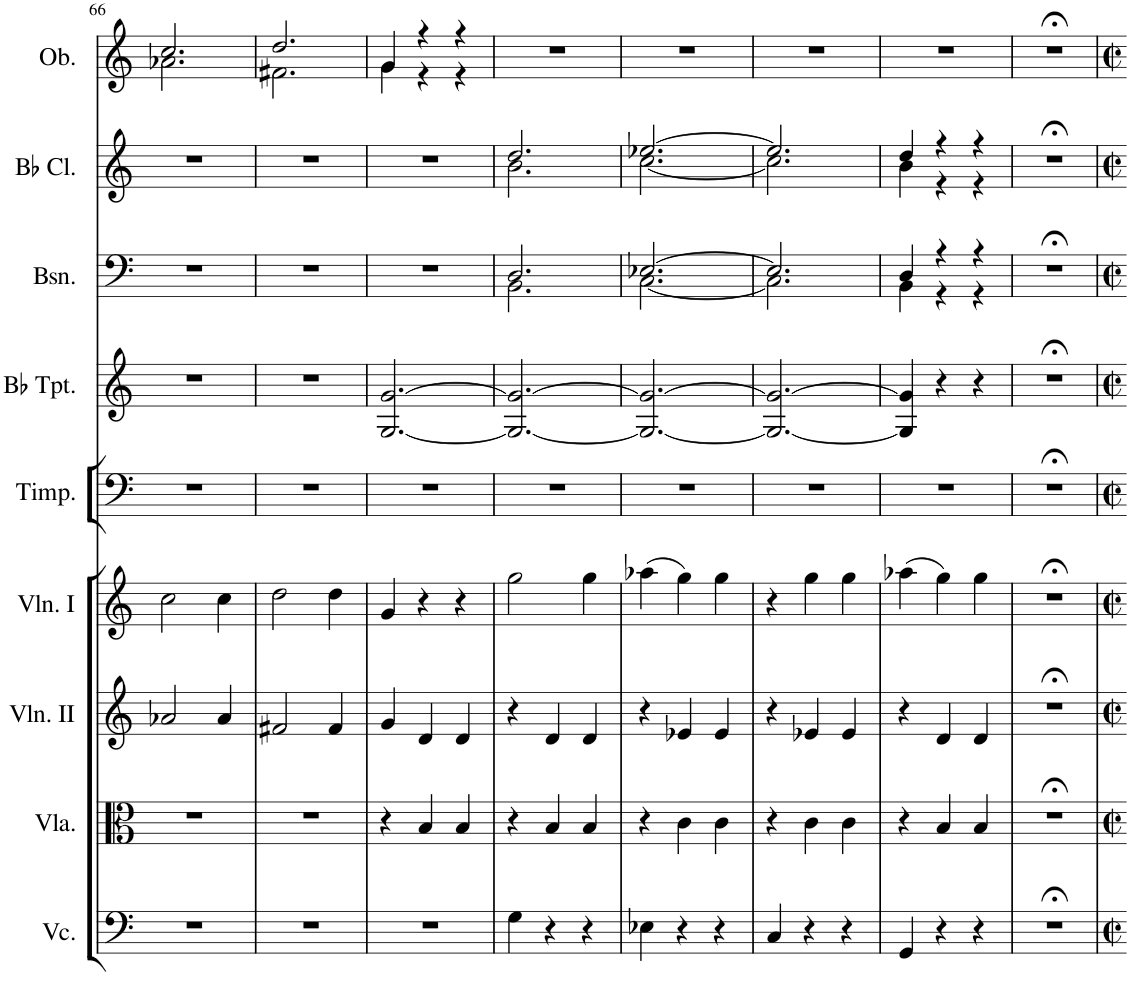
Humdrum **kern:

**kern	**kern	**kern	**kern	**kern	**kern	**kern	**kern	**kern
*part9	*part8	*part7	*part6	*part5	*part4	*part3	*part2	*part1
*staff9	*staff8	*staff7	*staff6	*staff5	*staff4	*staff3	*staff2	*staff1
*I"Violoncellos	*I"Violas	*I"Violins II	*I"Violins I	*I"Timpani	*I"Trumpets in Bb	*I"Bassoons	*I"Clarinets in Bb	*I"Oboes
*I'Vc.	*I'Vla.	*I'Vln. II	*I'Vln. I	*I'Timp.	*	*I'Bsn.	*	*I'Ob.
!!LO:PB:g=z
*clefF4	*clefC3	*clefG2	*clefG2	*clefF4	*clefG2	*clefF4	*clefG2	*clefG2
*	*	*	*	*	*ITrd1c2	*	*ITrd1c2	*
*k[]	*k[]	*k[]	*k[]	*k[]	*k[]	*k[]	*k[]	*k[]
*M3/4	*M3/4	*M3/4	*M3/4	*M3/4	*M3/4	*M3/4	*M3/4	*M3/4
=66	=66	=66	=66	=66	=66	=66	=66	=66
*	*	*	*	*	*	*	*	*^
2.r	2.r	2a-X/	2cc\	2.r	2.r	2.r	2.r	2.cc/	2.a-X\
.	.	4a-/	4cc\	.	.	.	.	.	.
=67	=67	=67	=67	=67	=67	=67	=67	=67	=67
2.r	2.r	2f#X/	2dd\	2.r	2.r	2.r	2.r	2.dd/	2.f#X\
.	.	4f#/	4dd\	.	.	.	.	.	.
=68	=68	=68	=68	=68	=68	=68	=68	=68	=68
2.r	4r	4g/	4g/	2.r	[2.G/ [2.g/	2.r	2.r	4g/	4g\
.	4B/	4d/	4r	.	.	.	.	4r	4r
.	4B/	4d/	4r	.	.	.	.	4r	4r
*	*	*	*	*	*	*	*	*v	*v
=69	=69	=69	=69	=69	=69	=69	=69	=69
*	*	*	*	*	*	*^	*^	*
4G\	4r	4r	2gg\	2.r	2.G/_ 2.g/_	2.D/	2.BB\	2.dd/	2.b\	2.r
4r	4B/	4d/	.	.	.	.	.	.	.	.
4r	4B/	4d/	4gg\	.	.	.	.	.	.	.
=70	=70	=70	=70	=70	=70	=70	=70	=70	=70	=70
4E-X\	4r	4r	(4aa-X\	2.r	2.G/_ 2.g/_	[2.E-X/	[2.C\	[2.ee-X/	[2.cc\	2.r
4r	4c\	4e-X/	4gg\)	.	.	.	.	.	.	.
4r	4c\	4e-/	4gg\	.	.	.	.	.	.	.
=71	=71	=71	=71	=71	=71	=71	=71	=71	=71	=71
4C/	4r	4r	4r	2.r	2.G/_ 2.g/_	2.E-/]	2.C\]	2.ee-/]	2.cc\]	2.r
4r	4c\	4e-X/	4gg\	.	.	.	.	.	.	.
4r	4c\	4e-/	4gg\	.	.	.	.	.	.	.
=72	=72	=72	=72	=72	=72	=72	=72	=72	=72	=72
4GG/	4r	4r	(4aa-X\	2.r	4G/] 4g/]	4D/	4BB\	4dd/	4b\	2.r
4r	4B/	4d/	4gg\)	.	4r	4r	4r	4r	4r	.
4r	4B/	4d/	4gg\	.	4r	4r	4r	4r	4r	.
*	*	*	*	*	*	*v	*v	*	*	*
*	*	*	*	*	*	*	*v	*v	*
=73	=73	=73	=73	=73	=73	=73	=73	=73
2.r;<	2.r;<	2.r;<	2.r;<	2.r;<	2.r;<	2.r;<	2.r;<	2.r;<
=	=	=	=	=	=	=	=	=
*-	*-	*-	*-	*-	*-	*-	*-	*-
